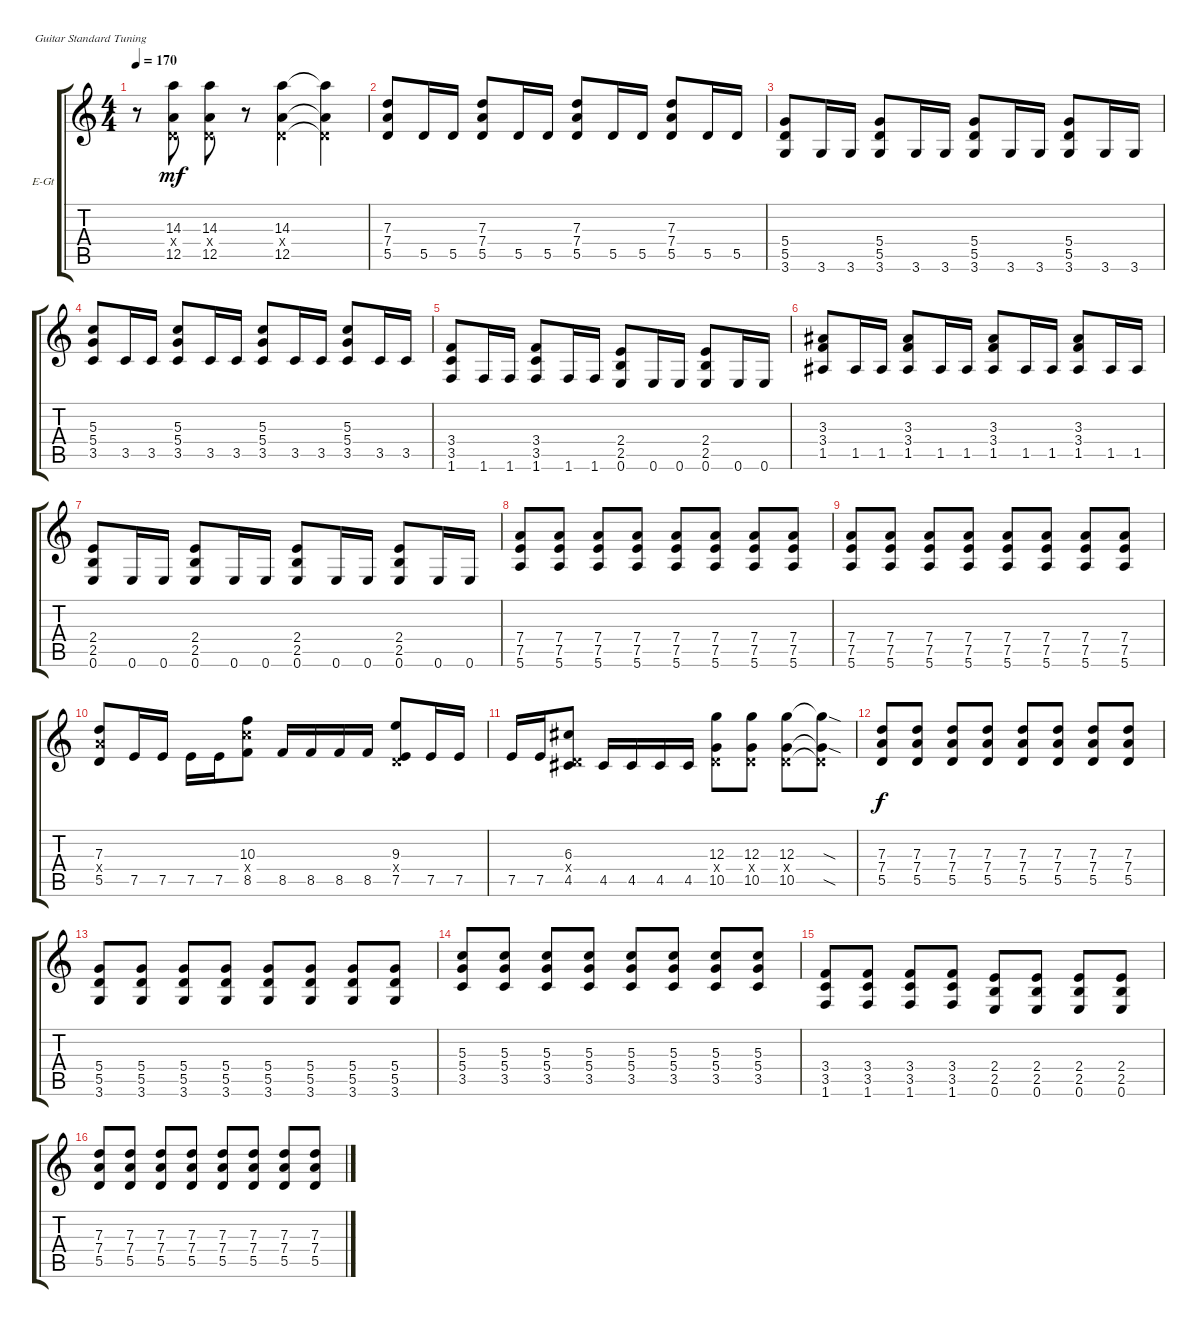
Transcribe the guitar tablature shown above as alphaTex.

\defaultSystemsLayout 4
\bracketExtendMode groupsimilarinstruments
\firstSystemTrackNameOrientation horizontal
\otherSystemsTrackNameOrientation horizontal
\track ("Electric Guitar" "E-Gt") {instrument distortionguitar}
\staff {score tabs}
\tuning (E4 B3 G3 D3 A2 E2)
\ts (4 4)
\tempo 170
\clef g2
\ks c
r.8{dy mf} (12.5 14.3 0.4{x}).8 (12.5 14.3 0.4{x}).8 r.8 (12.5 14.3 0.4{x}).4 (12.5{t} 14.3{t} 0.4{x t}).4 |
(5.5 7.4 7.3).8 5.5.16 5.5.16 (5.5 7.4 7.3).8 5.5.16 5.5.16 (5.5 7.4 7.3).8 5.5.16 5.5.16 (5.5 7.4 7.3).8 5.5.16 5.5.16 |
(3.6 5.5 5.4).8 3.6.16 3.6.16 (3.6 5.5 5.4).8 3.6.16 3.6.16 (3.6 5.5 5.4).8 3.6.16 3.6.16 (3.6 5.5 5.4).8 3.6.16 3.6.16 |
(3.5 5.4 5.3).8 3.5.16 3.5.16 (3.5 5.4 5.3).8 3.5.16 3.5.16 (3.5 5.4 5.3).8 3.5.16 3.5.16 (3.5 5.4 5.3).8 3.5.16 3.5.16 |
(1.6 3.5 3.4).8 1.6.16 1.6.16 (1.6 3.5 3.4).8 1.6.16 1.6.16 (0.6 2.5 2.4).8 0.6.16 0.6.16 (0.6 2.5 2.4).8 0.6.16 0.6.16 |
(1.5 3.4 3.3).8 1.5.16 1.5.16 (1.5 3.4 3.3).8 1.5.16 1.5.16 (1.5 3.4 3.3).8 1.5.16 1.5.16 (1.5 3.4 3.3).8 1.5.16 1.5.16 |
(0.6 2.5 2.4).8 0.6.16 0.6.16 (0.6 2.5 2.4).8 0.6.16 0.6.16 (0.6 2.5 2.4).8 0.6.16 0.6.16 (0.6 2.5 2.4).8 0.6.16 0.6.16 |
(5.6 7.5 7.4).8 (5.6 7.5 7.4).8 (5.6 7.5 7.4).8 (5.6 7.5 7.4).8 (5.6 7.5 7.4).8 (5.6 7.4 7.5).8 (5.6 7.5 7.4).8 (5.6 7.4 7.5).8 |
(5.6 7.5 7.4).8 (5.6 7.5 7.4).8 (5.6 7.5 7.4).8 (5.6 7.5 7.4).8 (5.6 7.5 7.4).8 (5.6 7.4 7.5).8 (5.6 7.5 7.4).8 (5.6 7.4 7.5).8 |
(5.5 7.4{x} 7.3).8 7.5.16 7.5.16 7.5.16 7.5.16 (8.5 10.4{x} 10.3).8 8.5.16 8.5.16 8.5.16 8.5.16 (7.5 9.3 0.4{x}).8 7.5.16 7.5.16 |
7.5.16 7.5.16 (4.5 6.3 0.4{x}).8 4.5.16 4.5.16 4.5.16 4.5.16 (10.5 12.3 0.4{x}).8 (12.3 10.5 0.4{x}).8 (12.3 10.5 0.4{x}).8 (12.3{sod t} 10.5{sod t} 0.4{x t}).8 |
(7.3 7.4 5.5).8{dy f} (7.3 7.4 5.5).8 (7.3 7.4 5.5).8 (7.3 7.4 5.5).8 (7.3 7.4 5.5).8 (7.3 7.4 5.5).8 (7.3 7.4 5.5).8 (7.3 7.4 5.5).8 |
(5.4 5.5 3.6).8 (5.4 5.5 3.6).8 (5.4 5.5 3.6).8 (5.4 5.5 3.6).8 (5.4 5.5 3.6).8 (5.4 5.5 3.6).8 (5.4 5.5 3.6).8 (5.4 5.5 3.6).8 |
(5.3 5.4 3.5).8 (5.3 5.4 3.5).8 (5.3 5.4 3.5).8 (5.3 5.4 3.5).8 (5.3 5.4 3.5).8 (5.3 5.4 3.5).8 (5.3 5.4 3.5).8 (5.3 5.4 3.5).8 |
(3.4 3.5 1.6).8 (3.4 3.5 1.6).8 (3.4 3.5 1.6).8 (3.4 3.5 1.6).8 (2.4 2.5 0.6).8 (2.4 2.5 0.6).8 (2.4 2.5 0.6).8 (2.4 2.5 0.6).8 |
(7.3 7.4 5.5).8 (7.3 7.4 5.5).8 (7.3 7.4 5.5).8 (7.3 7.4 5.5).8 (7.3 7.4 5.5).8 (7.3 7.4 5.5).8 (7.3 7.4 5.5).8 (7.3 7.4 5.5).8
